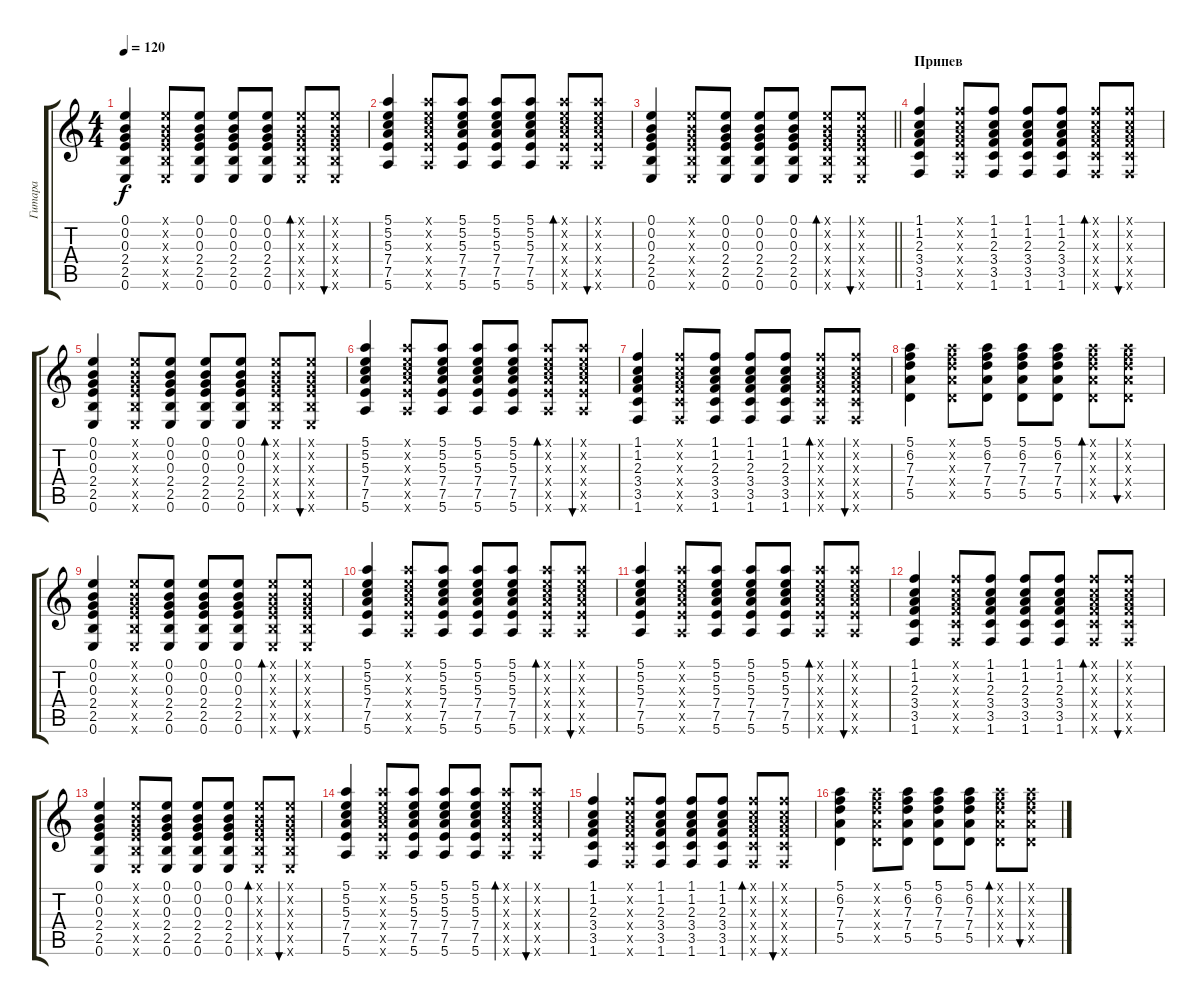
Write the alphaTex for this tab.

\track ("Гитара" "Гитара") {instrument acousticguitarsteel}
\staff {score tabs}
\tuning (E4 B3 G3 D3 A2 E2) {hide}
\ts (4 4)
\tempo 120
\clef g2
\ks c
(0.1 0.2 0.3 2.4 2.5 0.6).4{dy f} (0.1{x} 0.2{x} 0.3{x} 2.4{x} 2.5{x} 0.6{x}).8 (0.1 0.2 0.3 2.4 2.5 0.6).8 (0.1 0.2 0.3 2.4 2.5 0.6).8 (0.1 0.2 0.3 2.4 2.5 0.6).8 (0.1{x} 0.2{x} 0.3{x} 2.4{x} 2.5{x} 0.6{x}).8{bd 60} (0.1{x} 0.2{x} 0.3{x} 2.4{x} 2.5{x} 0.6{x}).8{bu 60} |
(5.1 5.2 5.3 7.4 7.5 5.6).4 (5.1{x} 5.2{x} 5.3{x} 7.4{x} 7.5{x} 5.6{x}).8 (5.1 5.2 5.3 7.4 7.5 5.6).8 (5.1 5.2 5.3 7.4 7.5 5.6).8 (5.1 5.2 5.3 7.4 7.5 5.6).8 (5.1{x} 5.2{x} 5.3{x} 7.4{x} 7.5{x} 5.6{x}).8{bd 60} (5.1{x} 5.2{x} 5.3{x} 7.4{x} 7.5{x} 5.6{x}).8{bu 60} |
\barLineRight lightlight
(0.1 0.2 0.3 2.4 2.5 0.6).4 (0.1{x} 0.2{x} 0.3{x} 2.4{x} 2.5{x} 0.6{x}).8 (0.1 0.2 0.3 2.4 2.5 0.6).8 (0.1 0.2 0.3 2.4 2.5 0.6).8 (0.1 0.2 0.3 2.4 2.5 0.6).8 (0.1{x} 0.2{x} 0.3{x} 2.4{x} 2.5{x} 0.6{x}).8{bd 60} (0.1{x} 0.2{x} 0.3{x} 2.4{x} 2.5{x} 0.6{x}).8{bu 60} |
\section ("" "Припев")
(1.1 1.2 2.3 3.4 3.5 1.6).4 (1.1{x} 1.2{x} 2.3{x} 3.4{x} 3.5{x} 1.6{x}).8 (1.1 1.2 2.3 3.4 3.5 1.6).8 (1.1 1.2 2.3 3.4 3.5 1.6).8 (1.1 1.2 2.3 3.4 3.5 1.6).8 (1.1{x} 1.2{x} 2.3{x} 3.4{x} 3.5{x} 1.6{x}).8{bd 60} (1.1{x} 1.2{x} 2.3{x} 3.4{x} 3.5{x} 1.6{x}).8{bu 60} |
(0.1 0.2 0.3 2.4 2.5 0.6).4 (0.1{x} 0.2{x} 0.3{x} 2.4{x} 2.5{x} 0.6{x}).8 (0.1 0.2 0.3 2.4 2.5 0.6).8 (0.1 0.2 0.3 2.4 2.5 0.6).8 (0.1 0.2 0.3 2.4 2.5 0.6).8 (0.1{x} 0.2{x} 0.3{x} 2.4{x} 2.5{x} 0.6{x}).8{bd 60} (0.1{x} 0.2{x} 0.3{x} 2.4{x} 2.5{x} 0.6{x}).8{bu 60} |
(5.1 5.2 5.3 7.4 7.5 5.6).4 (5.1{x} 5.2{x} 5.3{x} 7.4{x} 7.5{x} 5.6{x}).8 (5.1 5.2 5.3 7.4 7.5 5.6).8 (5.1 5.2 5.3 7.4 7.5 5.6).8 (5.1 5.2 5.3 7.4 7.5 5.6).8 (5.1{x} 5.2{x} 5.3{x} 7.4{x} 7.5{x} 5.6{x}).8{bd 60} (5.1{x} 5.2{x} 5.3{x} 7.4{x} 7.5{x} 5.6{x}).8{bu 60} |
(1.1 1.2 2.3 3.4 3.5 1.6).4 (1.1{x} 1.2{x} 2.3{x} 3.4{x} 3.5{x} 1.6{x}).8 (1.1 1.2 2.3 3.4 3.5 1.6).8 (1.1 1.2 2.3 3.4 3.5 1.6).8 (1.1 1.2 2.3 3.4 3.5 1.6).8 (1.1{x} 1.2{x} 2.3{x} 3.4{x} 3.5{x} 1.6{x}).8{bd 60} (1.1{x} 1.2{x} 2.3{x} 3.4{x} 3.5{x} 1.6{x}).8{bu 60} |
(5.1 6.2 7.3 7.4 5.5).4 (5.1{x} 6.2{x} 7.3{x} 7.4{x} 5.5{x}).8 (5.1 6.2 7.3 7.4 5.5).8 (5.1 6.2 7.3 7.4 5.5).8 (5.1 6.2 7.3 7.4 5.5).8 (5.1{x} 6.2{x} 7.3{x} 7.4{x} 5.5{x}).8{bd 60} (5.1{x} 6.2{x} 7.3{x} 7.4{x} 5.5{x}).8{bu 60} |
(0.1 0.2 0.3 2.4 2.5 0.6).4 (0.1{x} 0.2{x} 0.3{x} 2.4{x} 2.5{x} 0.6{x}).8 (0.1 0.2 0.3 2.4 2.5 0.6).8 (0.1 0.2 0.3 2.4 2.5 0.6).8 (0.1 0.2 0.3 2.4 2.5 0.6).8 (0.1{x} 0.2{x} 0.3{x} 2.4{x} 2.5{x} 0.6{x}).8{bd 60} (0.1{x} 0.2{x} 0.3{x} 2.4{x} 2.5{x} 0.6{x}).8{bu 60} |
(5.1 5.2 5.3 7.4 7.5 5.6).4 (5.1{x} 5.2{x} 5.3{x} 7.4{x} 7.5{x} 5.6{x}).8 (5.1 5.2 5.3 7.4 7.5 5.6).8 (5.1 5.2 5.3 7.4 7.5 5.6).8 (5.1 5.2 5.3 7.4 7.5 5.6).8 (5.1{x} 5.2{x} 5.3{x} 7.4{x} 7.5{x} 5.6{x}).8{bd 60} (5.1{x} 5.2{x} 5.3{x} 7.4{x} 7.5{x} 5.6{x}).8{bu 60} |
(5.1 5.2 5.3 7.4 7.5 5.6).4 (5.1{x} 5.2{x} 5.3{x} 7.4{x} 7.5{x} 5.6{x}).8 (5.1 5.2 5.3 7.4 7.5 5.6).8 (5.1 5.2 5.3 7.4 7.5 5.6).8 (5.1 5.2 5.3 7.4 7.5 5.6).8 (5.1{x} 5.2{x} 5.3{x} 7.4{x} 7.5{x} 5.6{x}).8{bd 60} (5.1{x} 5.2{x} 5.3{x} 7.4{x} 7.5{x} 5.6{x}).8{bu 60} |
(1.1 1.2 2.3 3.4 3.5 1.6).4 (1.1{x} 1.2{x} 2.3{x} 3.4{x} 3.5{x} 1.6{x}).8 (1.1 1.2 2.3 3.4 3.5 1.6).8 (1.1 1.2 2.3 3.4 3.5 1.6).8 (1.1 1.2 2.3 3.4 3.5 1.6).8 (1.1{x} 1.2{x} 2.3{x} 3.4{x} 3.5{x} 1.6{x}).8{bd 60} (1.1{x} 1.2{x} 2.3{x} 3.4{x} 3.5{x} 1.6{x}).8{bu 60} |
(0.1 0.2 0.3 2.4 2.5 0.6).4 (0.1{x} 0.2{x} 0.3{x} 2.4{x} 2.5{x} 0.6{x}).8 (0.1 0.2 0.3 2.4 2.5 0.6).8 (0.1 0.2 0.3 2.4 2.5 0.6).8 (0.1 0.2 0.3 2.4 2.5 0.6).8 (0.1{x} 0.2{x} 0.3{x} 2.4{x} 2.5{x} 0.6{x}).8{bd 60} (0.1{x} 0.2{x} 0.3{x} 2.4{x} 2.5{x} 0.6{x}).8{bu 60} |
(5.1 5.2 5.3 7.4 7.5 5.6).4 (5.1{x} 5.2{x} 5.3{x} 7.4{x} 7.5{x} 5.6{x}).8 (5.1 5.2 5.3 7.4 7.5 5.6).8 (5.1 5.2 5.3 7.4 7.5 5.6).8 (5.1 5.2 5.3 7.4 7.5 5.6).8 (5.1{x} 5.2{x} 5.3{x} 7.4{x} 7.5{x} 5.6{x}).8{bd 60} (5.1{x} 5.2{x} 5.3{x} 7.4{x} 7.5{x} 5.6{x}).8{bu 60} |
(1.1 1.2 2.3 3.4 3.5 1.6).4 (1.1{x} 1.2{x} 2.3{x} 3.4{x} 3.5{x} 1.6{x}).8 (1.1 1.2 2.3 3.4 3.5 1.6).8 (1.1 1.2 2.3 3.4 3.5 1.6).8 (1.1 1.2 2.3 3.4 3.5 1.6).8 (1.1{x} 1.2{x} 2.3{x} 3.4{x} 3.5{x} 1.6{x}).8{bd 60} (1.1{x} 1.2{x} 2.3{x} 3.4{x} 3.5{x} 1.6{x}).8{bu 60} |
(5.1 6.2 7.3 7.4 5.5).4 (5.1{x} 6.2{x} 7.3{x} 7.4{x} 5.5{x}).8 (5.1 6.2 7.3 7.4 5.5).8 (5.1 6.2 7.3 7.4 5.5).8 (5.1 6.2 7.3 7.4 5.5).8 (5.1{x} 6.2{x} 7.3{x} 7.4{x} 5.5{x}).8{bd 60} (5.1{x} 6.2{x} 7.3{x} 7.4{x} 5.5{x}).8{bu 60}
